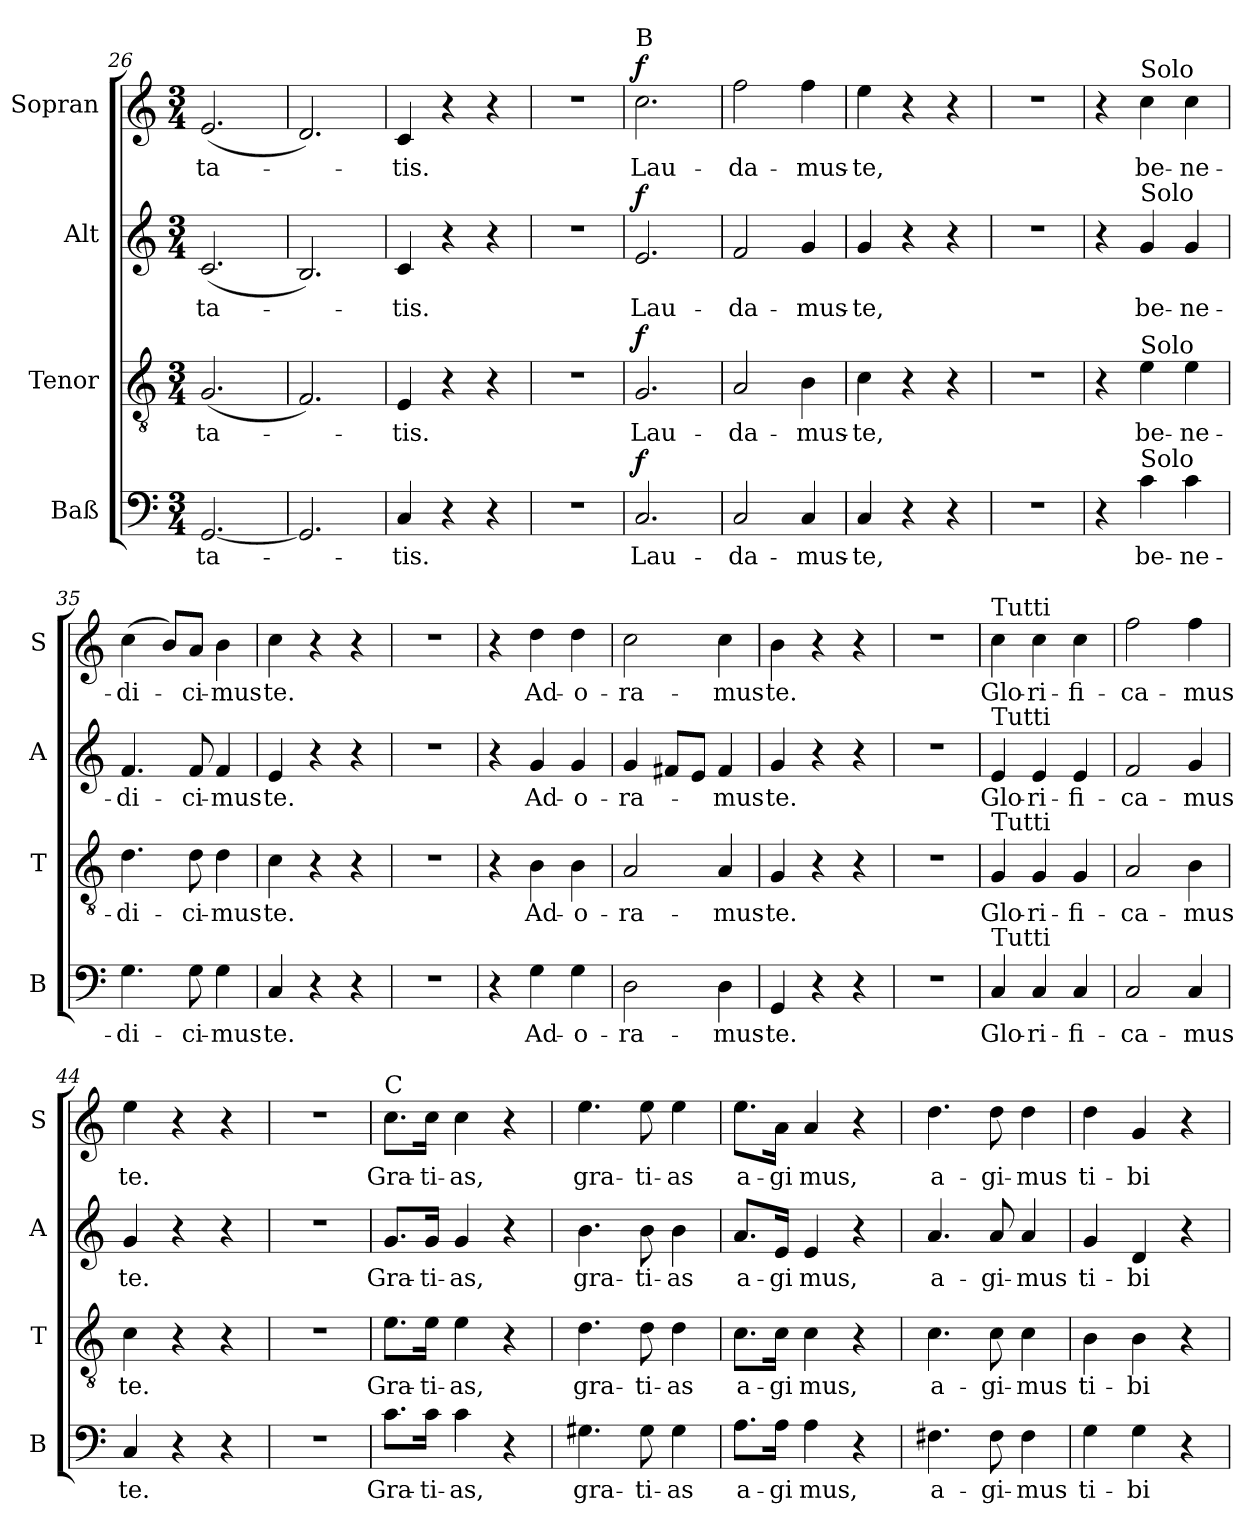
**kern	**text	**dynam	**kern	**text	**dynam	**kern	**text	**dynam	**kern	**text	**dynam
*part4	*part4	*part4	*part3	*part3	*part3	*part2	*part2	*part2	*part1	*part1	*part1
*staff4	*staff4	*staff4	*staff3	*staff3	*staff3	*staff2	*staff2	*staff2	*staff1	*staff1	*staff1
*I"Baß	*	*	*I"Tenor	*	*	*I"Alt	*	*	*I"Sopran	*	*
*I'B	*	*	*I'T	*	*	*I'A	*	*	*I'S	*	*
*clefF4	*	*	*clefGv2	*	*	*clefG2	*	*	*clefG2	*	*
*k[]	*	*	*k[]	*	*	*k[]	*	*	*k[]	*	*
*M3/4	*	*	*M3/4	*	*	*M3/4	*	*	*M3/4	*	*
=26	=26	=26	=26	=26	=26	=26	=26	=26	=26	=26	=26
!	!LO:LY:b	!	!	!LO:LY:b	!	!	!LO:LY:b	!	!	!LO:LY:b	!
[2.GG/	ta-	.	(2.G/	ta-	.	(2.c/	ta-	.	(2.e/	ta-	.
=27	=27	=27	=27	=27	=27	=27	=27	=27	=27	=27	=27
2.GG/]	.	.	2.F/)	.	.	2.B/)	.	.	2.d/)	.	.
=28	=28	=28	=28	=28	=28	=28	=28	=28	=28	=28	=28
!	!LO:LY:b	!	!	!LO:LY:b	!	!	!LO:LY:b	!	!	!LO:LY:b	!
4C/	tis.	.	4E/	tis.	.	4c/	tis.	.	4c/	tis.	.
4r	.	.	4r	.	.	4r	.	.	4r	.	.
4r	.	.	4r	.	.	4r	.	.	4r	.	.
=29	=29	=29	=29	=29	=29	=29	=29	=29	=29	=29	=29
!LO:N:vis=2	!	!	!LO:N:vis=2	!	!	!LO:N:vis=2	!	!	!LO:N:vis=2	!	!
2.r	.	.	2.r	.	.	2.r	.	.	2.r	.	.
!!LO:PB:g=z
=30	=30	=30	=30	=30	=30	=30	=30	=30	=30	=30	=30
!	!	!	!	!	!	!	!	!	!LO:TX:a:t=B	!	!
!	!LO:LY:b	!LO:DY:b	!	!LO:LY:b	!LO:DY:b	!	!LO:LY:b	!LO:DY:b	!	!LO:LY:b	!LO:DY:b
2.C/	Lau-	f	2.G/	Lau-	f	2.e/	Lau-	f	2.cc\	Lau-	f
=31	=31	=31	=31	=31	=31	=31	=31	=31	=31	=31	=31
!	!LO:LY:b	!	!	!LO:LY:b	!	!	!LO:LY:b	!	!	!LO:LY:b	!
2C/	da-	.	2A/	da-	.	2f/	da-	.	2ff\	da-	.
!	!LO:LY:b	!	!	!LO:LY:b	!	!	!LO:LY:b	!	!	!LO:LY:b	!
4C/	mus-	.	4B\	mus-	.	4g/	mus-	.	4ff\	mus-	.
=32	=32	=32	=32	=32	=32	=32	=32	=32	=32	=32	=32
!	!LO:LY:b	!	!	!LO:LY:b	!	!	!LO:LY:b	!	!	!LO:LY:b	!
4C/	te,	.	4c\	te,	.	4g/	te,	.	4ee\	te,	.
4r	.	.	4r	.	.	4r	.	.	4r	.	.
4r	.	.	4r	.	.	4r	.	.	4r	.	.
=33	=33	=33	=33	=33	=33	=33	=33	=33	=33	=33	=33
!LO:N:vis=2	!	!	!LO:N:vis=2	!	!	!LO:N:vis=2	!	!	!LO:N:vis=2	!	!
2.r	.	.	2.r	.	.	2.r	.	.	2.r	.	.
=34	=34	=34	=34	=34	=34	=34	=34	=34	=34	=34	=34
4r	.	.	4r	.	.	4r	.	.	4r	.	.
!	!	!	!	!	!	!	!	!	!LO:TX:a:t=Solo	!	!
!	!	!	!	!	!	!LO:TX:a:t=Solo	!	!	!	!	!
!	!	!	!LO:TX:a:t=Solo	!	!	!	!	!	!	!	!
!LO:TX:a:t=Solo	!	!	!	!	!	!	!	!	!	!	!
!	!LO:LY:b	!	!	!LO:LY:b	!	!	!LO:LY:b	!	!	!LO:LY:b	!
4c\	be-	.	4e\	be-	.	4g/	be-	.	4cc\	be-	.
!	!LO:LY:b	!	!	!LO:LY:b	!	!	!LO:LY:b	!	!	!LO:LY:b	!
4c\	ne-	.	4e\	ne-	.	4g/	ne-	.	4cc\	ne-	.
=35	=35	=35	=35	=35	=35	=35	=35	=35	=35	=35	=35
!	!LO:LY:b	!	!	!LO:LY:b	!	!	!LO:LY:b	!	!	!LO:LY:b	!
4.G\	di-	.	4.d\	di-	.	4.f/	di-	.	(4cc\	di-	.
.	.	.	.	.	.	.	.	.	8b/L)	.	.
!	!LO:LY:b	!	!	!LO:LY:b	!	!	!LO:LY:b	!	!	!LO:LY:b	!
8G\	ci-	.	8d\	ci-	.	8f/	ci-	.	8a/J	ci-	.
!	!LO:LY:b	!	!	!LO:LY:b	!	!	!LO:LY:b	!	!	!LO:LY:b	!
4G\	mus	.	4d\	mus	.	4f/	mus	.	4b\	mus	.
=36	=36	=36	=36	=36	=36	=36	=36	=36	=36	=36	=36
!	!LO:LY:b	!	!	!LO:LY:b	!	!	!LO:LY:b	!	!	!LO:LY:b	!
4C/	te.	.	4c\	te.	.	4e/	te.	.	4cc\	te.	.
4r	.	.	4r	.	.	4r	.	.	4r	.	.
4r	.	.	4r	.	.	4r	.	.	4r	.	.
=37	=37	=37	=37	=37	=37	=37	=37	=37	=37	=37	=37
!LO:N:vis=2	!	!	!LO:N:vis=2	!	!	!LO:N:vis=2	!	!	!LO:N:vis=2	!	!
2.r	.	.	2.r	.	.	2.r	.	.	2.r	.	.
=38	=38	=38	=38	=38	=38	=38	=38	=38	=38	=38	=38
4r	.	.	4r	.	.	4r	.	.	4r	.	.
!	!LO:LY:b	!	!	!LO:LY:b	!	!	!LO:LY:b	!	!	!LO:LY:b	!
4G\	Ad-	.	4B\	Ad-	.	4g/	Ad-	.	4dd\	Ad-	.
!	!LO:LY:b	!	!	!LO:LY:b	!	!	!LO:LY:b	!	!	!LO:LY:b	!
4G\	o-	.	4B\	o-	.	4g/	o-	.	4dd\	o-	.
=39	=39	=39	=39	=39	=39	=39	=39	=39	=39	=39	=39
!	!LO:LY:b	!	!	!LO:LY:b	!	!	!LO:LY:b	!	!	!LO:LY:b	!
2D\	-ra-	.	2A/	ra-	.	4g/	ra-	.	2cc\	ra-	.
.	.	.	.	.	.	8f#X/L	.	.	.	.	.
.	.	.	.	.	.	8e/J	.	.	.	.	.
!	!LO:LY:b	!	!	!LO:LY:b	!	!	!LO:LY:b	!	!	!LO:LY:b	!
4D\	mus	.	4A/	mus	.	4f#/	mus	.	4cc\	mus	.
=40	=40	=40	=40	=40	=40	=40	=40	=40	=40	=40	=40
!	!LO:LY:b	!	!	!LO:LY:b	!	!	!LO:LY:b	!	!	!LO:LY:b	!
4GG/	te.	.	4G/	te.	.	4g/	te.	.	4b\	te.	.
4r	.	.	4r	.	.	4r	.	.	4r	.	.
4r	.	.	4r	.	.	4r	.	.	4r	.	.
=41	=41	=41	=41	=41	=41	=41	=41	=41	=41	=41	=41
!LO:N:vis=2	!	!	!LO:N:vis=2	!	!	!LO:N:vis=2	!	!	!LO:N:vis=2	!	!
2.r	.	.	2.r	.	.	2.r	.	.	2.r	.	.
!!LO:PB:g=z
=42	=42	=42	=42	=42	=42	=42	=42	=42	=42	=42	=42
!	!	!	!	!	!	!	!	!	!LO:TX:a:t=Tutti	!	!
!	!	!	!	!	!	!LO:TX:a:t=Tutti	!	!	!	!	!
!	!	!	!LO:TX:a:t=Tutti	!	!	!	!	!	!	!	!
!LO:TX:a:t=Tutti	!	!	!	!	!	!	!	!	!	!	!
!	!LO:LY:b	!	!	!LO:LY:b	!	!	!LO:LY:b	!	!	!LO:LY:b	!
4C/	Glo-	.	4G/	Glo-	.	4e/	Glo-	.	4cc\	Glo-	.
!	!LO:LY:b	!	!	!LO:LY:b	!	!	!LO:LY:b	!	!	!LO:LY:b	!
4C/	ri-	.	4G/	ri-	.	4e/	ri-	.	4cc\	ri-	.
!	!LO:LY:b	!	!	!LO:LY:b	!	!	!LO:LY:b	!	!	!LO:LY:b	!
4C/	fi-	.	4G/	fi-	.	4e/	fi-	.	4cc\	fi-	.
=43	=43	=43	=43	=43	=43	=43	=43	=43	=43	=43	=43
!	!LO:LY:b	!	!	!LO:LY:b	!	!	!LO:LY:b	!	!	!LO:LY:b	!
2C/	ca-	.	2A/	ca-	.	2f/	ca-	.	2ff\	ca-	.
!	!LO:LY:b	!	!	!LO:LY:b	!	!	!LO:LY:b	!	!	!LO:LY:b	!
4C/	mus	.	4B\	mus	.	4g/	mus	.	4ff\	mus	.
=44	=44	=44	=44	=44	=44	=44	=44	=44	=44	=44	=44
!	!LO:LY:b	!	!	!LO:LY:b	!	!	!LO:LY:b	!	!	!LO:LY:b	!
4C/	te.	.	4c\	te.	.	4g/	te.	.	4ee\	te.	.
4r	.	.	4r	.	.	4r	.	.	4r	.	.
4r	.	.	4r	.	.	4r	.	.	4r	.	.
=45	=45	=45	=45	=45	=45	=45	=45	=45	=45	=45	=45
!LO:N:vis=2	!	!	!LO:N:vis=2	!	!	!LO:N:vis=2	!	!	!LO:N:vis=2	!	!
2.r	.	.	2.r	.	.	2.r	.	.	2.r	.	.
=46	=46	=46	=46	=46	=46	=46	=46	=46	=46	=46	=46
!	!	!	!	!	!	!	!	!	!LO:TX:a:t=C	!	!
!	!LO:LY:b	!	!	!LO:LY:b	!	!	!LO:LY:b	!	!	!LO:LY:b	!
8.c\L	Gra-	.	8.e\L	Gra-	.	8.g/L	Gra-	.	8.cc\L	Gra-	.
!	!LO:LY:b	!	!	!LO:LY:b	!	!	!LO:LY:b	!	!	!LO:LY:b	!
16c\Jk	ti-	.	16e\Jk	ti-	.	16g/Jk	ti-	.	16cc\Jk	ti-	.
!	!LO:LY:b	!	!	!LO:LY:b	!	!	!LO:LY:b	!	!	!LO:LY:b	!
4c\	as,	.	4e\	as,	.	4g/	as,	.	4cc\	as,	.
4r	.	.	4r	.	.	4r	.	.	4r	.	.
!!LO:LB:g=z
=47	=47	=47	=47	=47	=47	=47	=47	=47	=47	=47	=47
!	!LO:LY:b	!	!	!LO:LY:b	!	!	!LO:LY:b	!	!	!LO:LY:b	!
4.G#X\	gra-	.	4.d\	gra-	.	4.b\	gra-	.	4.ee\	gra-	.
!	!LO:LY:b	!	!	!LO:LY:b	!	!	!LO:LY:b	!	!	!LO:LY:b	!
8G#\	ti-	.	8d\	ti-	.	8b\	ti-	.	8ee\	ti-	.
!	!LO:LY:b	!	!	!LO:LY:b	!	!	!LO:LY:b	!	!	!LO:LY:b	!
4G#\	as	.	4d\	as	.	4b\	as	.	4ee\	as	.
=48	=48	=48	=48	=48	=48	=48	=48	=48	=48	=48	=48
!	!LO:LY:b	!	!	!LO:LY:b	!	!	!LO:LY:b	!	!	!LO:LY:b	!
8.A\L	a-	.	8.c\L	a-	.	8.a/L	a-	.	8.ee\L	a-	.
!	!LO:LY:b	!	!	!LO:LY:b	!	!	!LO:LY:b	!	!	!LO:LY:b	!
16A\Jk	gi	.	16c\Jk	gi	.	16e/Jk	gi	.	16a\Jk	gi	.
!	!LO:LY:b	!	!	!LO:LY:b	!	!	!LO:LY:b	!	!	!LO:LY:b	!
4A\	-mus,	.	4c\	-mus,	.	4e/	-mus,	.	4a/	-mus,	.
4r	.	.	4r	.	.	4r	.	.	4r	.	.
=49	=49	=49	=49	=49	=49	=49	=49	=49	=49	=49	=49
!	!LO:LY:b	!	!	!LO:LY:b	!	!	!LO:LY:b	!	!	!LO:LY:b	!
4.F#X\	a-	.	4.c\	a-	.	4.a/	a-	.	4.dd\	a-	.
!	!LO:LY:b	!	!	!LO:LY:b	!	!	!LO:LY:b	!	!	!LO:LY:b	!
8F#\	gi-	.	8c\	gi-	.	8a/	gi-	.	8dd\	gi-	.
!	!LO:LY:b	!	!	!LO:LY:b	!	!	!LO:LY:b	!	!	!LO:LY:b	!
4F#\	mus	.	4c\	mus	.	4a/	mus	.	4dd\	mus	.
=50	=50	=50	=50	=50	=50	=50	=50	=50	=50	=50	=50
!	!LO:LY:b	!	!	!LO:LY:b	!	!	!LO:LY:b	!	!	!LO:LY:b	!
4G\	ti-	.	4B\	ti-	.	4g/	ti-	.	4dd\	ti-	.
!	!LO:LY:b	!	!	!LO:LY:b	!	!	!LO:LY:b	!	!	!LO:LY:b	!
4G\	bi	.	4B\	bi	.	4d/	bi	.	4g/	bi	.
4r	.	.	4r	.	.	4r	.	.	4r	.	.
=	=	=	=	=	=	=	=	=	=	=	=
*-	*-	*-	*-	*-	*-	*-	*-	*-	*-	*-	*-
